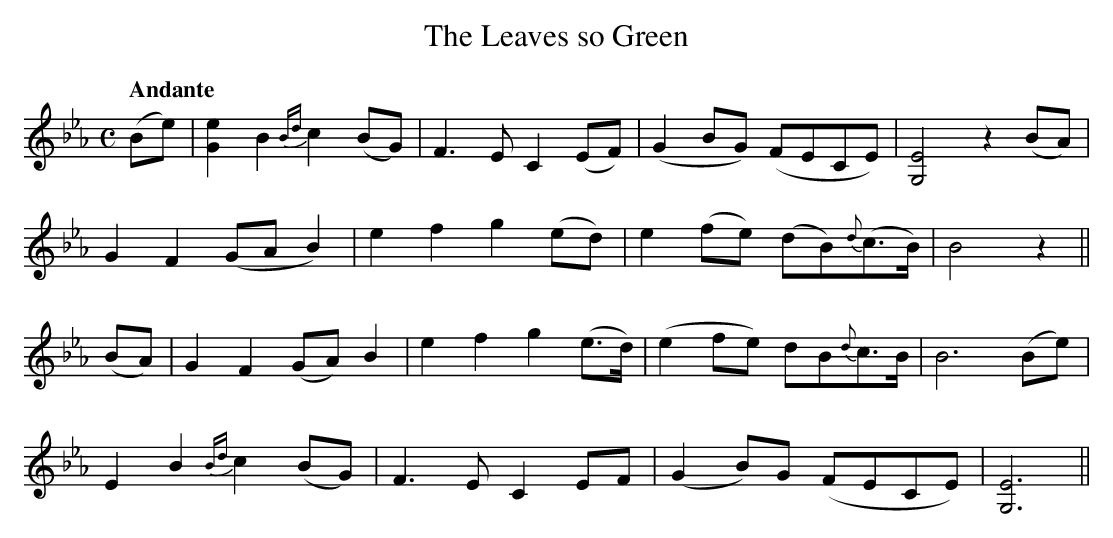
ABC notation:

X:1
T:Leaves so Green, The
M:C
L:1/8
Q:"Andante"
K:Eb
(Be)|[G2e2]B2 {Bd}c2 (BG)|F3E C2 (EF)|(G2 BG) (FECE)|[E4G,4] z2 (BA)|
G2 F2 (GA B2)|e2f2g2(ed)|e2 (fe) (dB){d}(c>B)|B4 z2||
(BA)|G2F2 (GA) B2|e2f2 g2(e>d)|(e2fe) dB{d}c>B|B6 (Be)|
E2B2 {Bd}c2 (BG)|F3E C2 EF|(G2B)G (FECE)|[G,6E6]||
